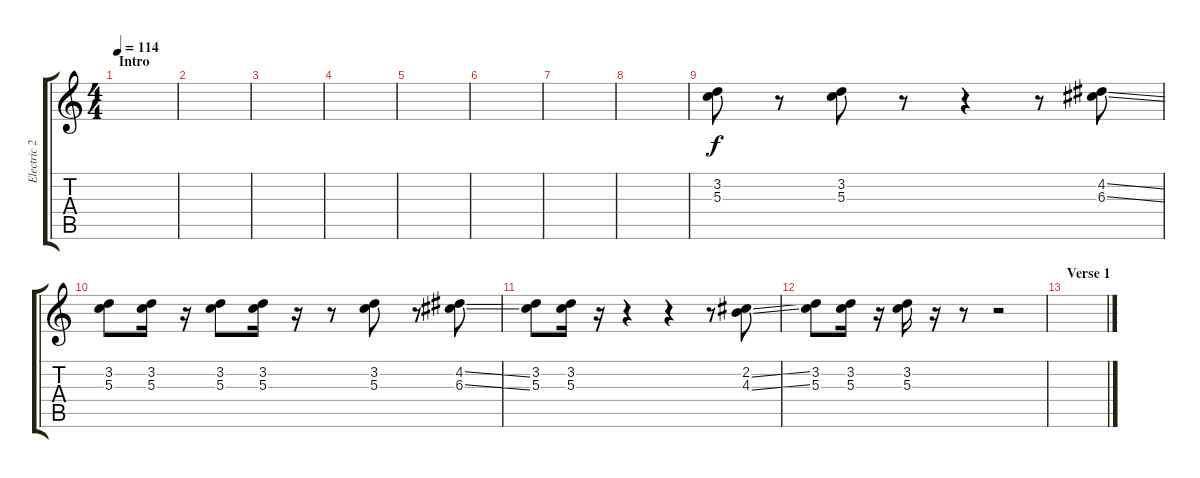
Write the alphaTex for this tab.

\track ("Electric 2" "Electric 2") {instrument distortionguitar}
\staff {score tabs}
\tuning (E4 B3 G3 D3 A2 E2) {hide}
\ts (4 4)
\section ("" "Intro")
\tempo 114
\clef g2
\ks c
|
|
|
|
|
|
|
|
(3.2 5.3).8 r.8 (3.2 5.3).8 r.8 r.4 r.8 (4.2{ss} 6.3{ss}).8 |
(3.2 5.3).8 (3.2 5.3).16 r.16 (3.2 5.3).8 (3.2 5.3).16 r.16 r.8 (3.2 5.3).8 r.8 (4.2{ss} 6.3{ss}).8 |
(3.2 5.3).8 (3.2 5.3).16 r.16 r.4 r.4 r.8 (2.2{ss} 4.3{ss}).8 |
(3.2 5.3).8 (3.2 5.3).16 r.16 (3.2 5.3).16 r.16 r.8 r.2 |
\section ("" "Verse 1")
